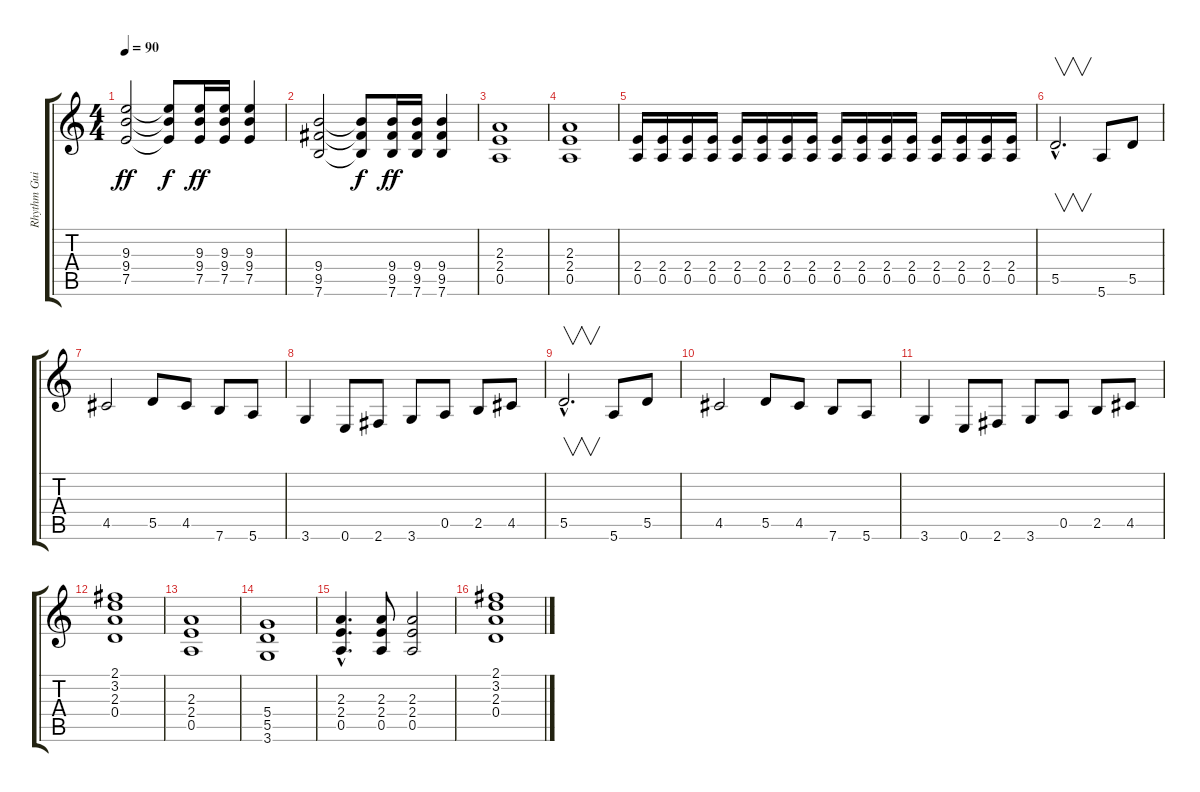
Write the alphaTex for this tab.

\track ("Rhythm Guitar" "Rhythm Gui") {instrument overdrivenguitar}
\staff {score tabs}
\tuning (E4 B3 G3 D3 A2 E2) {hide}
\ts (4 4)
\tempo 90
\clef g2
\ks c
(9.3 9.4 7.5).2{dy ff} (9.3{t} 9.4{t} 7.5{t}).8{dy f} (9.3 9.4 7.5).16{dy ff} (9.3 9.4 7.5).16 (9.3 9.4 7.5).4 |
(9.4 9.5 7.6).2 (9.4{t} 9.5{t} 7.6{t}).8{dy f} (9.4 9.5 7.6).16{dy ff} (9.4 9.5 7.6).16 (9.4 9.5 7.6).4 |
(2.3 2.4 0.5).1 |
(2.3 2.4 0.5).1 |
(2.4 0.5).16 (2.4 0.5).16 (2.4 0.5).16 (2.4 0.5).16 (2.4 0.5).16 (2.4 0.5).16 (2.4 0.5).16 (2.4 0.5).16 (2.4 0.5).16 (2.4 0.5).16 (2.4 0.5).16 (2.4 0.5).16 (2.4 0.5).16 (2.4 0.5).16 (2.4 0.5).16 (2.4 0.5).16 |
5.5{hac}.2{v d} 5.6.8 5.5.8 |
4.5.2 5.5.8 4.5.8 7.6.8 5.6.8 |
3.6.4 0.6.8 2.6.8 3.6.8 0.5.8 2.5.8 4.5.8 |
5.5{hac}.2{v d} 5.6.8 5.5.8 |
4.5.2 5.5.8 4.5.8 7.6.8 5.6.8 |
3.6.4 0.6.8 2.6.8 3.6.8 0.5.8 2.5.8 4.5.8 |
(2.1 3.2 2.3 0.4).1 |
(2.3 2.4 0.5).1 |
(5.4 5.5 3.6).1 |
(2.3{hac} 2.4{hac} 0.5{hac}).4{d} (2.3 2.4 0.5).8 (2.3 2.4 0.5).2 |
(2.1 3.2 2.3 0.4).1
